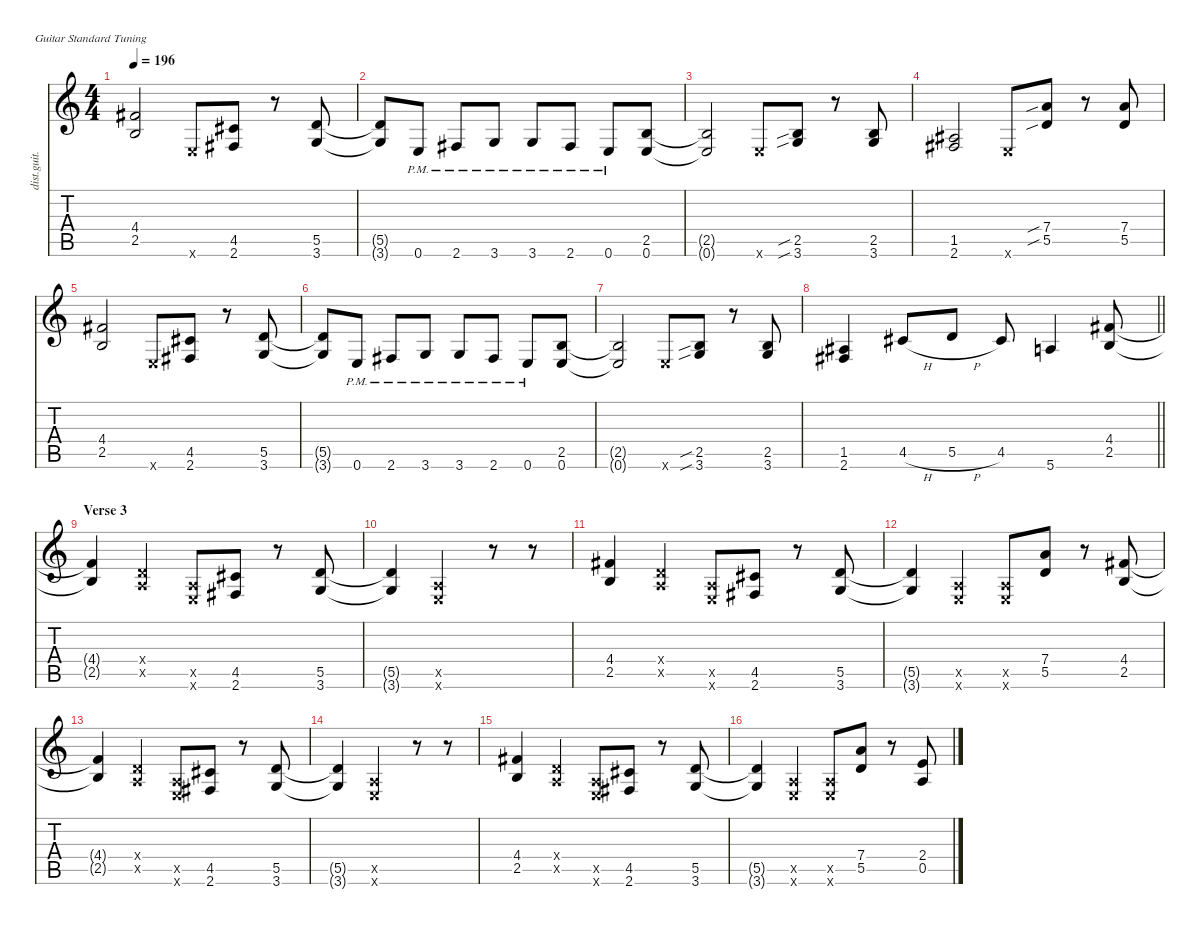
\defaultSystemsLayout 4
\hideDynamics
\bracketExtendMode nobrackets
\track ("Mustaine" "dist.guit.") {mute instrument distortionguitar}
\staff {score tabs}
\tuning (E4 B3 G3 D3 A2 E2)
\ts (4 4)
\tempo 196
\clef g2
\ks c
(4.4{acc #} 2.5).2{dy f} 0.6{x}.8 (4.5{acc #} 2.6{acc #}).8 r.8 (5.5 3.6).8 |
(5.5{t} 3.6{t}).8 0.6{pm}.8 2.6{pm acc #}.8 3.6{pm}.8 3.6{pm}.8 2.6{pm acc #}.8 0.6{pm}.8 (2.5 0.6).8 |
(2.5{t} 0.6{t}).2 0.6{x}.8 (2.5{sib} 3.6{sib}).8 r.8 (2.5 3.6).8 |
(1.5{acc #} 2.6{acc #}).2 0.6{x}.8 (7.4{sib} 5.5{sib}).8 r.8 (7.4 5.5).8 |
(4.4{acc #} 2.5).2 0.6{x}.8 (4.5{acc #} 2.6{acc #}).8 r.8 (5.5 3.6).8 |
(5.5{t} 3.6{t}).8 0.6{pm}.8 2.6{pm acc #}.8 3.6{pm}.8 3.6{pm}.8 2.6{pm acc #}.8 0.6{pm}.8 (2.5 0.6).8 |
(2.5{t} 0.6{t}).2 0.6{x}.8 (2.5{sib} 3.6{sib}).8 r.8 (2.5 3.6).8 |
\barLineRight lightlight
(1.5{acc #} 2.6{acc #}).4 4.5{h acc #}.8 5.5{h}.8 4.5{acc #}.8 5.6.4 (4.4{acc #} 2.5).8 |
\section ("" "Verse 3")
(4.4{t acc #} 2.5{t}).4 (0.4{x} 0.5{x}).4 (0.5{x} 0.6{x}).8 (4.5{acc #} 2.6{acc #}).8 r.8 (5.5 3.6).8 |
(5.5{t} 3.6{t}).4 (0.5{x} 0.6{x}).2 r.8 r.8 |
(4.4{acc #} 2.5).4 (0.4{x} 0.5{x}).4 (0.5{x} 0.6{x}).8 (4.5{acc #} 2.6{acc #}).8 r.8 (5.5 3.6).8 |
(5.5{t} 3.6{t}).4 (0.5{x} 0.6{x}).4 (0.5{x} 0.6{x}).8 (7.4 5.5).8 r.8 (4.4{acc #} 2.5).8 |
(4.4{t acc #} 2.5{t}).4 (0.4{x} 0.5{x}).4 (0.5{x} 0.6{x}).8 (4.5{acc #} 2.6{acc #}).8 r.8 (5.5 3.6).8 |
(5.5{t} 3.6{t}).4 (0.5{x} 0.6{x}).2 r.8 r.8 |
(4.4{acc #} 2.5).4 (0.4{x} 0.5{x}).4 (0.5{x} 0.6{x}).8 (4.5{acc #} 2.6{acc #}).8 r.8 (5.5 3.6).8 |
(5.5{t} 3.6{t}).4 (0.5{x} 0.6{x}).4 (0.5{x} 0.6{x}).8 (7.4 5.5).8 r.8 (2.4 0.5).8
